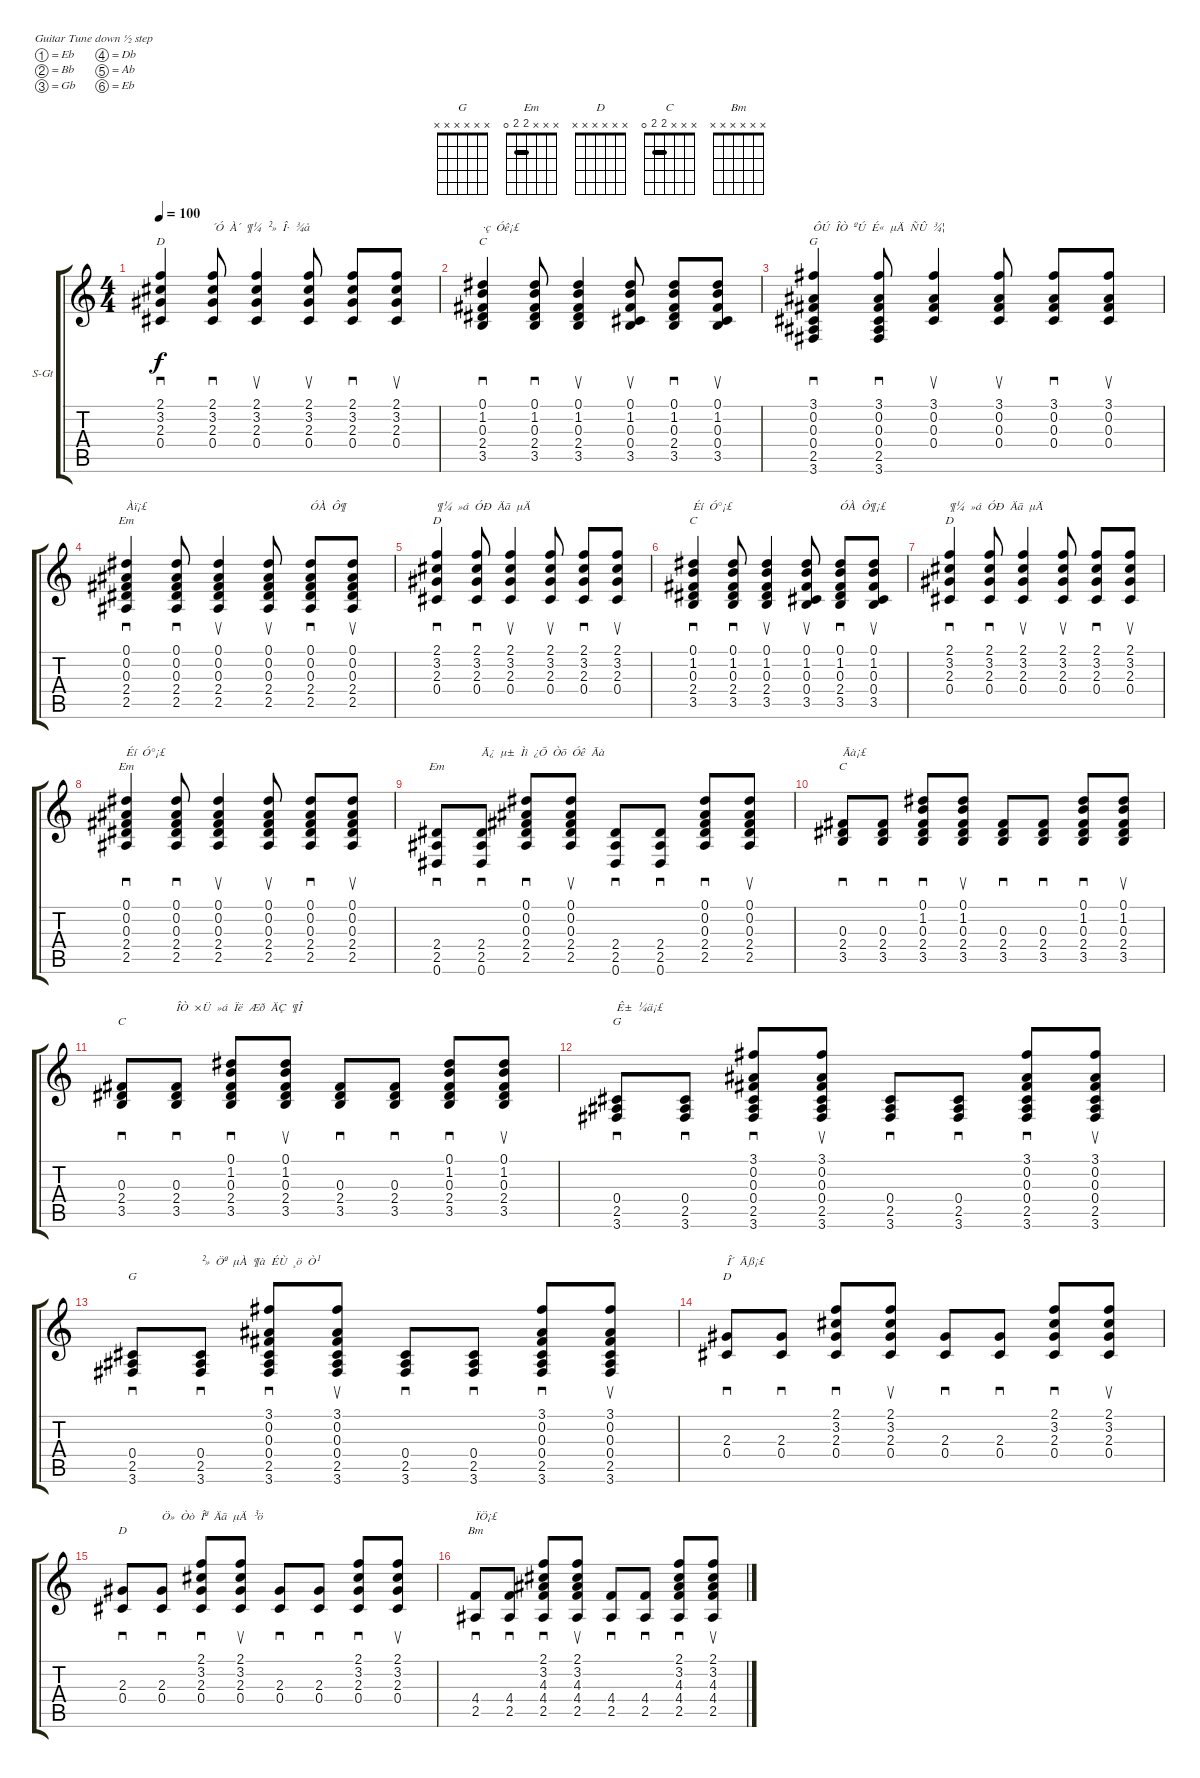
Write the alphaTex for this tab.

\bracketExtendMode groupsimilarinstruments
\firstSystemTrackNameOrientation horizontal
\otherSystemsTrackNameOrientation horizontal
\track ("½Ú×à¼ªËû" "S-Gt") {instrument acousticguitarsteel}
\staff {score tabs}
\tuning (Eb4 Bb3 Gb3 Db3 Ab2 Eb2)
\chord ("G" x x x x x x)
\chord ("Em" x x x 2 2 0) {barre 2}
\chord ("D" x x x x x x)
\chord ("C" x x x 2 2 0) {barre 2}
\chord ("Bm" x x x x x x)
\ts (4 4)
\tempo 100
\clef g2
\ks c
(2.1 3.2 2.3 0.4).4{sd ch "D" dy f} (2.1 3.2 2.3 0.4).8{sd txt "´Ó  À´  ¶¼  ²»  Î·  ¾å"} (2.1 3.2 2.3 0.4).4{su} (2.1 3.2 2.3 0.4).8{su} (2.1 3.2 2.3 0.4).8{sd} (2.1 3.2 2.3 0.4).8{su} |
(0.1 1.2 0.3 2.4 3.5).4{sd ch "C" txt "·ç  Óê¡£"} (0.1 1.2 0.3 2.4 3.5).8{sd} (0.1 1.2 0.3 2.4 3.5).4{su} (0.1 1.2 0.3 0.4 3.5).8{su} (0.1 1.2 0.3 2.4 3.5).8{sd} (0.1 1.2 0.3 0.4 3.5).8{su} |
(3.1 0.2 0.3 0.4 2.5 3.6).4{sd ch "G" txt "ÔÚ  ÎÒ  ºÚ  É«  µÄ  ÑÛ  ¾¦"} (3.1 0.2 0.3 0.4 2.5 3.6).8{sd} (3.1 0.2 0.3 0.4).4{su} (3.1 0.2 0.3 0.4).8{su} (3.1 0.2 0.3 0.4).8{sd} (3.1 0.2 0.3 0.4).8{su} |
(0.1 0.2 0.3 2.4 2.5).4{sd ch "Em" txt "Àï¡£"} (0.1 0.2 0.3 2.4 2.5).8{sd} (0.1 0.2 0.3 2.4 2.5).4{su} (0.1 0.2 0.3 2.4 2.5).8{su} (0.1 0.2 0.3 2.4 2.5).8{sd txt "ÓÀ  Ô¶"} (0.1 0.2 0.3 2.4 2.5).8{su} |
(2.1 3.2 2.3 0.4).4{sd ch "D" txt "¶¼  »á  ÓÐ  Äã  µÄ"} (2.1 3.2 2.3 0.4).8{sd} (2.1 3.2 2.3 0.4).4{su} (2.1 3.2 2.3 0.4).8{su} (2.1 3.2 2.3 0.4).8{sd} (2.1 3.2 2.3 0.4).8{su} |
(0.1 1.2 0.3 2.4 3.5).4{sd ch "C" txt "Éí  Ó°¡£"} (0.1 1.2 0.3 2.4 3.5).8{sd} (0.1 1.2 0.3 2.4 3.5).4{su} (0.1 1.2 0.3 0.4 3.5).8{su} (0.1 1.2 0.3 2.4 3.5).8{sd txt "ÓÀ  Ô¶¡£"} (0.1 1.2 0.3 0.4 3.5).8{su} |
(2.1 3.2 2.3 0.4).4{sd ch "D" txt "¶¼  »á  ÓÐ  Äã  µÄ"} (2.1 3.2 2.3 0.4).8{sd} (2.1 3.2 2.3 0.4).4{su} (2.1 3.2 2.3 0.4).8{su} (2.1 3.2 2.3 0.4).8{sd} (2.1 3.2 2.3 0.4).8{su} |
(0.1 0.2 0.3 2.4 2.5).4{sd ch "Em" txt "Éí  Ó°¡£"} (0.1 0.2 0.3 2.4 2.5).8{sd} (0.1 0.2 0.3 2.4 2.5).4{su} (0.1 0.2 0.3 2.4 2.5).8{su} (0.1 0.2 0.3 2.4 2.5).8{sd} (0.1 0.2 0.3 2.4 2.5).8{su} |
(2.4 2.5 0.6).8{sd ch "Em"} (2.4 2.5 0.6).8{sd txt "Ã¿  µ±  Ìì  ¿Õ  Òõ  Óê  Ãà"} (0.1 0.2 0.3 2.4 2.5).8{sd} (0.1 0.2 0.3 2.4 2.5).8{su} (2.4 2.5 0.6).8{sd} (2.4 2.5 0.6).8{sd} (0.1 0.2 0.3 2.4 2.5).8{sd} (0.1 0.2 0.3 2.4 2.5).8{su} |
(0.3 2.4 3.5).8{sd ch "C" txt "Ãà¡£"} (0.3 2.4 3.5).8{sd} (0.1 1.2 0.3 2.4 3.5).8{sd} (0.1 1.2 0.3 2.4 3.5).8{su} (0.3 2.4 3.5).8{sd} (0.3 2.4 3.5).8{sd} (0.1 1.2 0.3 2.4 3.5).8{sd} (0.1 1.2 0.3 2.4 3.5).8{su} |
(0.3 2.4 3.5).8{sd ch "C"} (0.3 2.4 3.5).8{sd txt "ÎÒ  ×Ü  »á  Ïë  Æð  ÄÇ  ¶Î"} (0.1 1.2 0.3 2.4 3.5).8{sd} (0.1 1.2 0.3 2.4 3.5).8{su} (0.3 2.4 3.5).8{sd} (0.3 2.4 3.5).8{sd} (0.1 1.2 0.3 2.4 3.5).8{sd} (0.1 1.2 0.3 2.4 3.5).8{su} |
(0.4 2.5 3.6).8{sd ch "G" txt "Ê±  ¼ä¡£"} (0.4 2.5 3.6).8{sd} (3.1 0.2 0.3 0.4 2.5 3.6).8{sd} (3.1 0.2 0.3 0.4 2.5 3.6).8{su} (0.4 2.5 3.6).8{sd} (0.4 2.5 3.6).8{sd} (3.1 0.2 0.3 0.4 2.5 3.6).8{sd} (3.1 0.2 0.3 0.4 2.5 3.6).8{su} |
(0.4 2.5 3.6).8{sd ch "G"} (0.4 2.5 3.6).8{sd txt "²»  Öª  µÀ  ¶à  ÉÙ  ¸ö  Ò¹"} (3.1 0.2 0.3 0.4 2.5 3.6).8{sd} (3.1 0.2 0.3 0.4 2.5 3.6).8{su} (0.4 2.5 3.6).8{sd} (0.4 2.5 3.6).8{sd} (3.1 0.2 0.3 0.4 2.5 3.6).8{sd} (3.1 0.2 0.3 0.4 2.5 3.6).8{su} |
(2.3 0.4).8{sd ch "D" txt "Î´  Ãß¡£"} (2.3 0.4).8{sd} (2.1 3.2 2.3 0.4).8{sd} (2.1 3.2 2.3 0.4).8{su} (2.3 0.4).8{sd} (2.3 0.4).8{sd} (2.1 3.2 2.3 0.4).8{sd} (2.1 3.2 2.3 0.4).8{su} |
(2.3 0.4).8{sd ch "D"} (2.3 0.4).8{sd txt "Ö»  Òò  Îª  Äã  µÄ  ³ö"} (2.1 3.2 2.3 0.4).8{sd} (2.1 3.2 2.3 0.4).8{su} (2.3 0.4).8{sd} (2.3 0.4).8{sd} (2.1 3.2 2.3 0.4).8{sd} (2.1 3.2 2.3 0.4).8{su} |
(4.4 2.5).8{sd ch "Bm" txt "ÏÖ¡£"} (4.4 2.5).8{sd} (2.1 3.2 4.3 4.4 2.5).8{sd} (2.1 3.2 4.3 4.4 2.5).8{su} (4.4 2.5).8{sd} (4.4 2.5).8{sd} (2.1 3.2 4.3 4.4 2.5).8{sd} (2.1 3.2 4.3 4.4 2.5).8{su}
